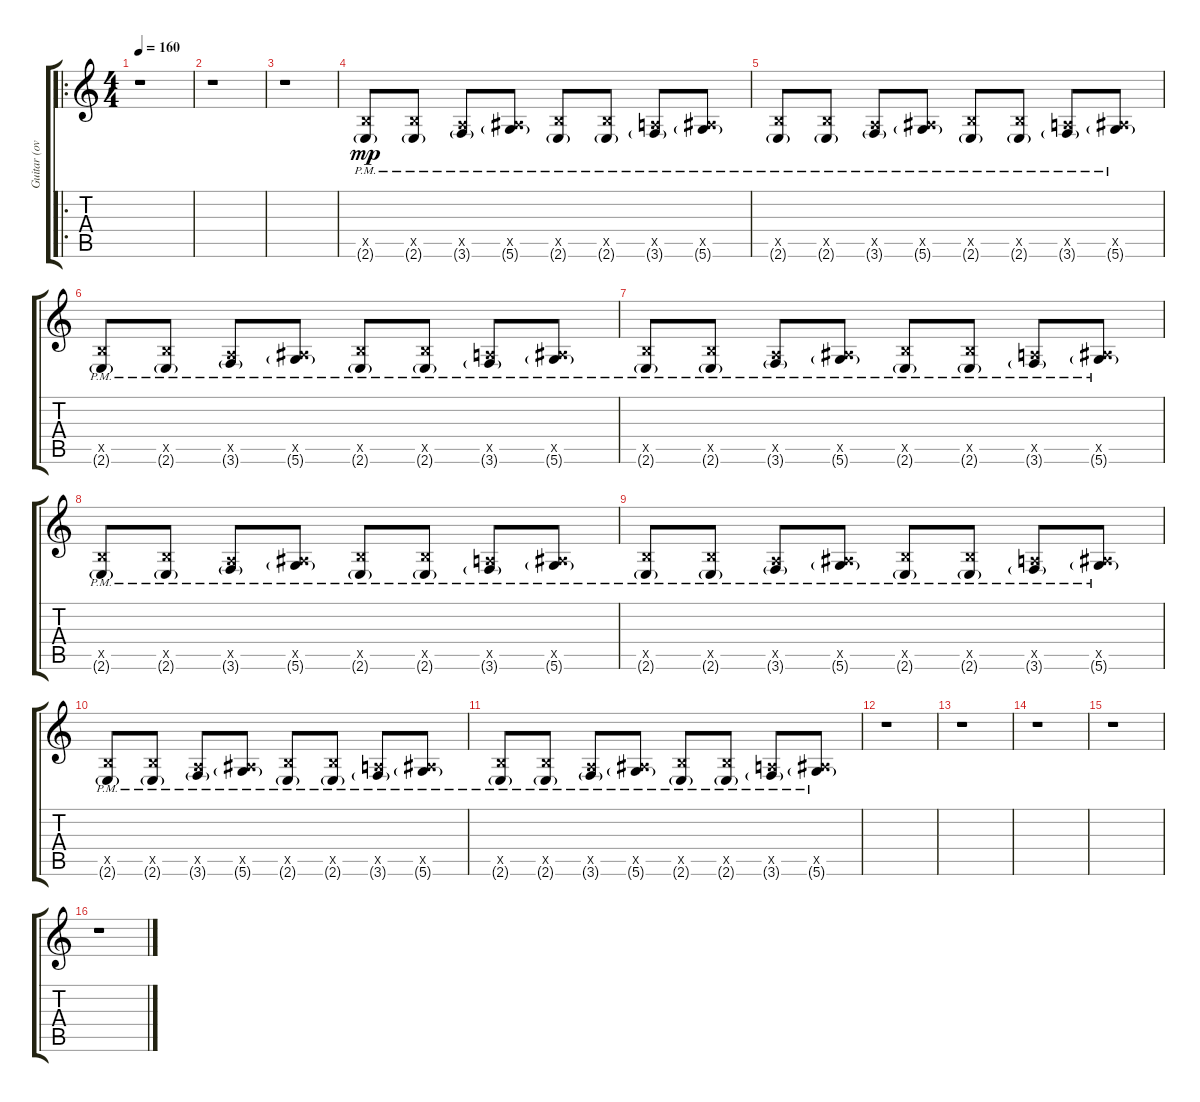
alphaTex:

\track ("Guitar (over dub)" "Guitar (ov") {instrument overdrivenguitar}
\staff {score tabs}
\tuning (E4 B3 G3 D3 A2 D2) {hide}
\ro
\ts (4 4)
\tempo 160
\clef g2
\ks c
r.1{dy mp instrument overdrivenguitar} |
r.1 |
r.1 |
(2.5{x} 2.6{g pm}).8{volume 16} (2.5{x} 2.6{g pm}).8 (0.5{x} 3.6{g pm}).8 (1.5{x} 5.6{g pm}).8 (2.5{x} 2.6{g pm}).8 (2.5{x} 2.6{g pm}).8 (0.5{x} 3.6{g pm}).8 (1.5{x} 5.6{g pm}).8 |
(2.5{x} 2.6{g pm}).8 (2.5{x} 2.6{g pm}).8 (0.5{x} 3.6{g pm}).8 (1.5{x} 5.6{g pm}).8 (2.5{x} 2.6{g pm}).8 (2.5{x} 2.6{g pm}).8 (0.5{x} 3.6{g pm}).8 (1.5{x} 5.6{g pm}).8 |
(2.5{x} 2.6{g pm}).8 (2.5{x} 2.6{g pm}).8 (0.5{x} 3.6{g pm}).8 (1.5{x} 5.6{g pm}).8 (2.5{x} 2.6{g pm}).8 (2.5{x} 2.6{g pm}).8 (0.5{x} 3.6{g pm}).8 (1.5{x} 5.6{g pm}).8 |
(2.5{x} 2.6{g pm}).8 (2.5{x} 2.6{g pm}).8 (0.5{x} 3.6{g pm}).8 (1.5{x} 5.6{g pm}).8 (2.5{x} 2.6{g pm}).8 (2.5{x} 2.6{g pm}).8 (0.5{x} 3.6{g pm}).8 (1.5{x} 5.6{g pm}).8 |
(2.5{x} 2.6{g pm}).8 (2.5{x} 2.6{g pm}).8 (0.5{x} 3.6{g pm}).8 (1.5{x} 5.6{g pm}).8 (2.5{x} 2.6{g pm}).8 (2.5{x} 2.6{g pm}).8 (0.5{x} 3.6{g pm}).8 (1.5{x} 5.6{g pm}).8 |
(2.5{x} 2.6{g pm}).8 (2.5{x} 2.6{g pm}).8 (0.5{x} 3.6{g pm}).8 (1.5{x} 5.6{g pm}).8 (2.5{x} 2.6{g pm}).8 (2.5{x} 2.6{g pm}).8 (0.5{x} 3.6{g pm}).8 (1.5{x} 5.6{g pm}).8 |
(2.5{x} 2.6{g pm}).8 (2.5{x} 2.6{g pm}).8 (0.5{x} 3.6{g pm}).8 (1.5{x} 5.6{g pm}).8 (2.5{x} 2.6{g pm}).8 (2.5{x} 2.6{g pm}).8 (0.5{x} 3.6{g pm}).8 (1.5{x} 5.6{g pm}).8 |
(2.5{x} 2.6{g pm}).8 (2.5{x} 2.6{g pm}).8 (0.5{x} 3.6{g pm}).8 (1.5{x} 5.6{g pm}).8 (2.5{x} 2.6{g pm}).8 (2.5{x} 2.6{g pm}).8 (0.5{x} 3.6{g pm}).8 (1.5{x} 5.6{g pm}).8 |
r.1 |
r.1 |
r.1 |
r.1 |
r.1
